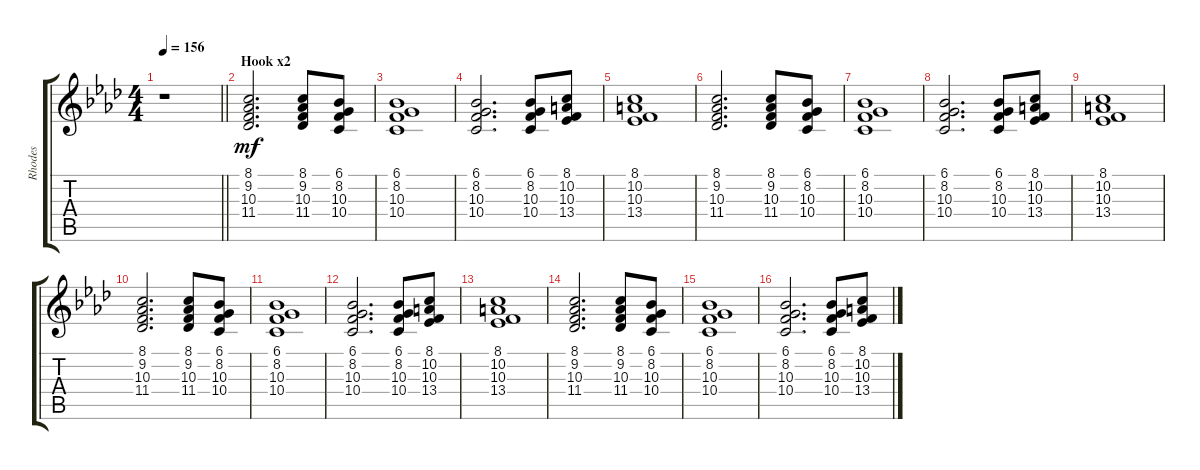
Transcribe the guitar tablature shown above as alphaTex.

\track ("Rhodes" "Rhodes") {instrument electricpiano1}
\staff {score tabs}
\tuning (E4 B3 G3 D3 A2 E2) {hide}
\ts (4 4)
\tempo 156
\clef g2
\barLineRight lightlight
\ks fminor
r.1{dy mf} |
\section ("" "Hook x2")
(8.1 9.2 10.3 11.4).2{d} (8.1 9.2 10.3 11.4).8 (6.1 8.2 10.3 10.4).8 |
(6.1 8.2 10.3 10.4).1 |
(6.1 8.2 10.3 10.4).2{d} (6.1 8.2 10.3 10.4).8 (8.1 10.2 10.3 13.4).8 |
(8.1 10.2 10.3 13.4).1 |
(8.1 9.2 10.3 11.4).2{d} (8.1 9.2 10.3 11.4).8 (6.1 8.2 10.3 10.4).8 |
(6.1 8.2 10.3 10.4).1 |
(6.1 8.2 10.3 10.4).2{d} (6.1 8.2 10.3 10.4).8 (8.1 10.2 10.3 13.4).8 |
(8.1 10.2 10.3 13.4).1 |
(8.1 9.2 10.3 11.4).2{d} (8.1 9.2 10.3 11.4).8 (6.1 8.2 10.3 10.4).8 |
(6.1 8.2 10.3 10.4).1 |
(6.1 8.2 10.3 10.4).2{d} (6.1 8.2 10.3 10.4).8 (8.1 10.2 10.3 13.4).8 |
(8.1 10.2 10.3 13.4).1 |
(8.1 9.2 10.3 11.4).2{d} (8.1 9.2 10.3 11.4).8 (6.1 8.2 10.3 10.4).8 |
(6.1 8.2 10.3 10.4).1 |
(6.1 8.2 10.3 10.4).2{d} (6.1 8.2 10.3 10.4).8 (8.1 10.2 10.3 13.4).8
